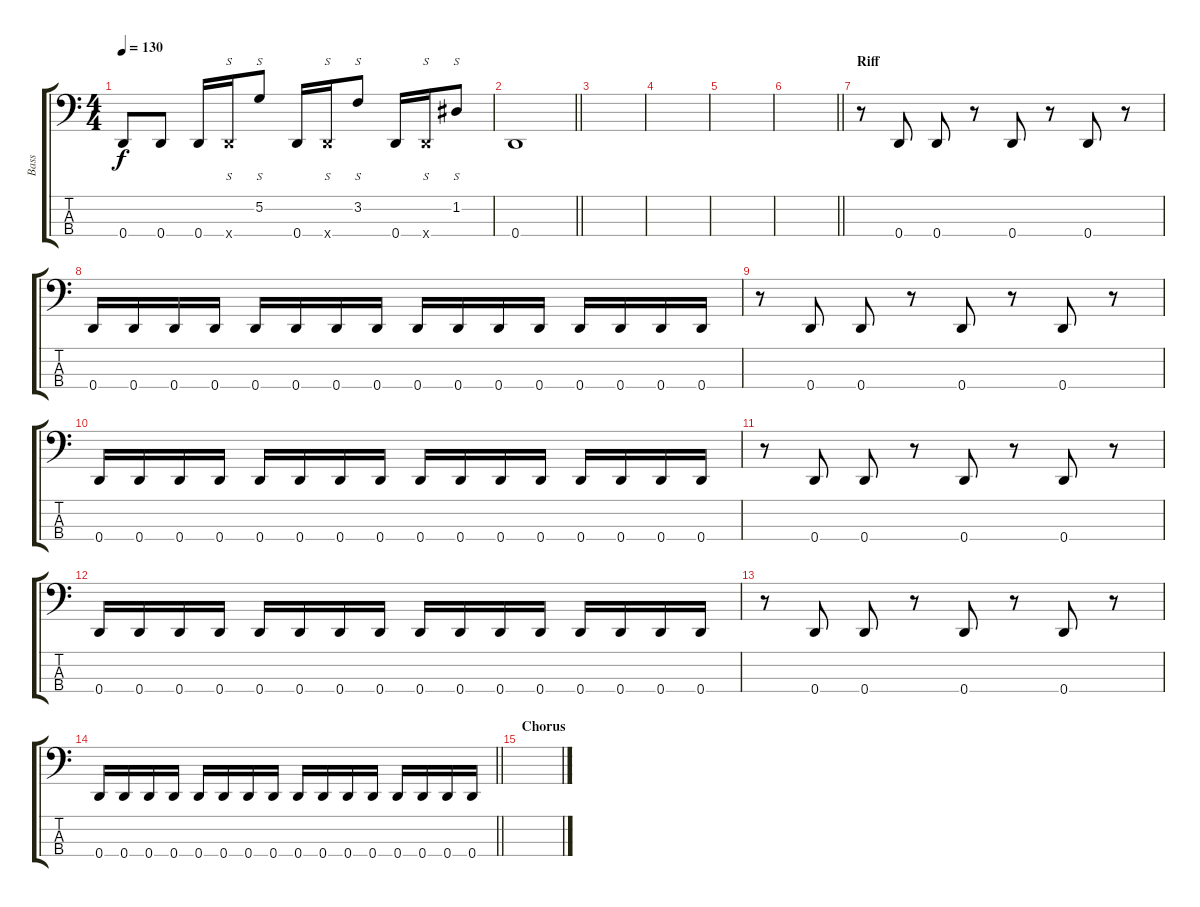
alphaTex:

\track ("Bass" "Bass") {instrument electricbassfinger}
\staff {score tabs}
\tuning (G2 D2 A1 D1) {hide}
\ts (4 4)
\tempo 130
\clef f4
\ks c
0.4.8{dy f} 0.4.8 0.4.16 0.4{x}.16{s instrument slapbass1} 5.2.8{s} 0.4.16 0.4{x}.16{s} 3.2.8{s} 0.4.16 0.4{x}.16{s} 1.2.8{s} |
\barLineRight lightlight
0.4.1{instrument electricbassfinger} |
|
|
|
\barLineRight lightlight
|
\section ("" "Riff")
r.8 0.4.8 0.4.8 r.8 0.4.8 r.8 0.4.8 r.8 |
0.4.16 0.4.16 0.4.16 0.4.16 0.4.16 0.4.16 0.4.16 0.4.16 0.4.16 0.4.16 0.4.16 0.4.16 0.4.16 0.4.16 0.4.16 0.4.16 |
r.8 0.4.8 0.4.8 r.8 0.4.8 r.8 0.4.8 r.8 |
0.4.16 0.4.16 0.4.16 0.4.16 0.4.16 0.4.16 0.4.16 0.4.16 0.4.16 0.4.16 0.4.16 0.4.16 0.4.16 0.4.16 0.4.16 0.4.16 |
r.8 0.4.8 0.4.8 r.8 0.4.8 r.8 0.4.8 r.8 |
0.4.16 0.4.16 0.4.16 0.4.16 0.4.16 0.4.16 0.4.16 0.4.16 0.4.16 0.4.16 0.4.16 0.4.16 0.4.16 0.4.16 0.4.16 0.4.16 |
r.8 0.4.8 0.4.8 r.8 0.4.8 r.8 0.4.8 r.8 |
\barLineRight lightlight
0.4.16 0.4.16 0.4.16 0.4.16 0.4.16 0.4.16 0.4.16 0.4.16 0.4.16 0.4.16 0.4.16 0.4.16 0.4.16 0.4.16 0.4.16 0.4.16 |
\section ("" "Chorus")
